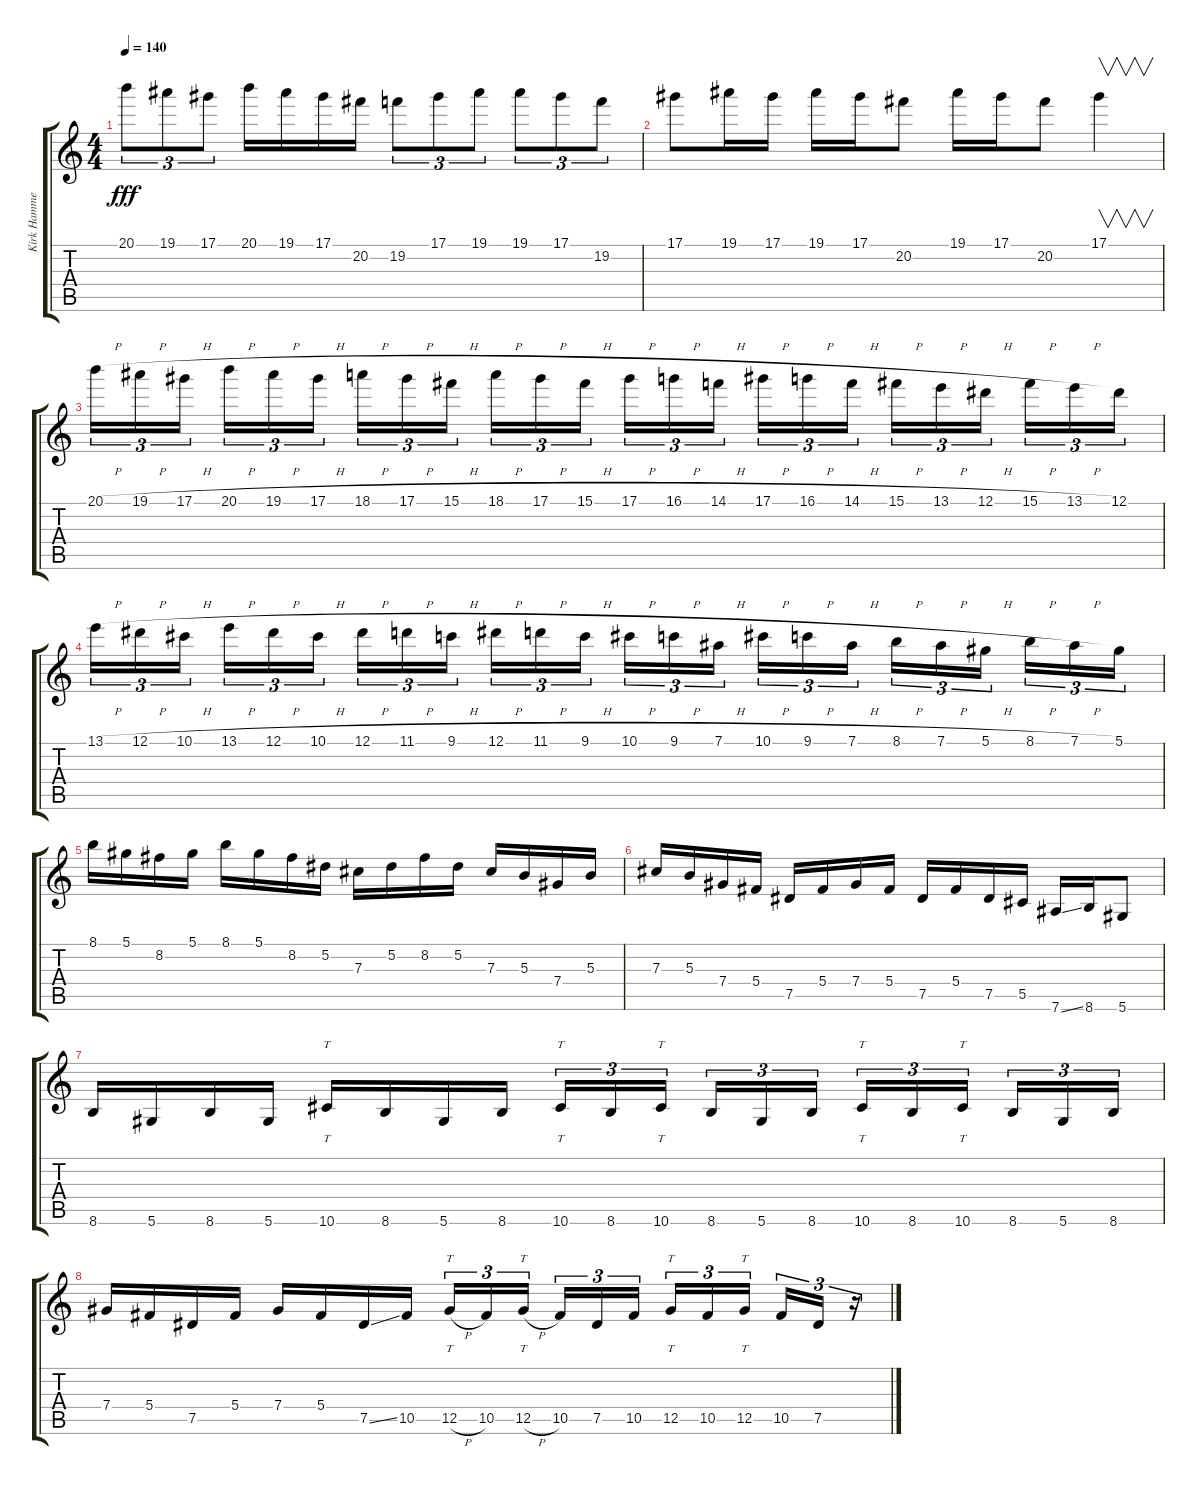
\track ("Kirk Hammett (Distortion Guitar)" "Kirk Hamme") {instrument overdrivenguitar}
\staff {score tabs}
\tuning (Eb4 Bb3 Gb3 Db3 Ab2 Eb2) {hide}
\ts (4 4)
\tempo 140
\clef g2
\ks c
20.1.8{tu (3 2) dy fff} 19.1.8{tu (3 2)} 17.1.8{tu (3 2)} 20.1.16 19.1.16 17.1.16 20.2.16 19.2.8{tu (3 2)} 17.1.8{tu (3 2)} 19.1.8{tu (3 2)} 19.1.8{tu (3 2)} 17.1.8{tu (3 2)} 19.2.8{tu (3 2)} |
17.1.8 19.1.16 17.1.16 19.1.16 17.1.16 20.2.8 19.1.16 17.1.16 20.2.8 17.1.4{v} |
20.1{h}.16{tu (3 2)} 19.1{h}.16{tu (3 2)} 17.1{h}.16{tu (3 2)} 20.1{h}.16{tu (3 2)} 19.1{h}.16{tu (3 2)} 17.1{h}.16{tu (3 2)} 18.1{h}.16{tu (3 2)} 17.1{h}.16{tu (3 2)} 15.1{h}.16{tu (3 2)} 18.1{h}.16{tu (3 2)} 17.1{h}.16{tu (3 2)} 15.1{h}.16{tu (3 2)} 17.1{h}.16{tu (3 2)} 16.1{h}.16{tu (3 2)} 14.1{h}.16{tu (3 2)} 17.1{h}.16{tu (3 2)} 16.1{h}.16{tu (3 2)} 14.1{h}.16{tu (3 2)} 15.1{h}.16{tu (3 2)} 13.1{h}.16{tu (3 2)} 12.1{h}.16{tu (3 2)} 15.1{h}.16{tu (3 2)} 13.1{h}.16{tu (3 2)} 12.1.16{tu (3 2)} |
13.1{h}.16{tu (3 2)} 12.1{h}.16{tu (3 2)} 10.1{h}.16{tu (3 2)} 13.1{h}.16{tu (3 2)} 12.1{h}.16{tu (3 2)} 10.1{h}.16{tu (3 2)} 12.1{h}.16{tu (3 2)} 11.1{h}.16{tu (3 2)} 9.1{h}.16{tu (3 2)} 12.1{h}.16{tu (3 2)} 11.1{h}.16{tu (3 2)} 9.1{h}.16{tu (3 2)} 10.1{h}.16{tu (3 2)} 9.1{h}.16{tu (3 2)} 7.1{h}.16{tu (3 2)} 10.1{h}.16{tu (3 2)} 9.1{h}.16{tu (3 2)} 7.1{h}.16{tu (3 2)} 8.1{h}.16{tu (3 2)} 7.1{h}.16{tu (3 2)} 5.1{h}.16{tu (3 2)} 8.1{h}.16{tu (3 2)} 7.1{h}.16{tu (3 2)} 5.1.16{tu (3 2)} |
8.1.16 5.1.16 8.2.16 5.1.16 8.1.16 5.1.16 8.2.16 5.2.16 7.3.16 5.2.16 8.2.16 5.2.16 7.3.16 5.3.16 7.4.16 5.3.16 |
7.3.16 5.3.16 7.4.16 5.4.16 7.5.16 5.4.16 7.4.16 5.4.16 7.5.16 5.4.16 7.5.16 5.5.16 7.6{ss}.16 8.6.16 5.6.8 |
8.6.16 5.6.16 8.6.16 5.6.16 10.6.16{tt} 8.6.16 5.6.16 8.6.16 10.6.16{tt tu (3 2)} 8.6.16{tu (3 2)} 10.6.16{tt tu (3 2)} 8.6.16{tu (3 2)} 5.6.16{tu (3 2)} 8.6.16{tu (3 2)} 10.6.16{tt tu (3 2)} 8.6.16{tu (3 2)} 10.6.16{tt tu (3 2)} 8.6.16{tu (3 2)} 5.6.16{tu (3 2)} 8.6.16{tu (3 2)} |
7.4.16 5.4.16 7.5.16 5.4.16 7.4.16 5.4.16 7.5{ss}.16 10.5.16 12.5{h}.16{tt tu (3 2)} 10.5.16{tu (3 2)} 12.5{h}.16{tt tu (3 2)} 10.5.16{tu (3 2)} 7.5.16{tu (3 2)} 10.5.16{tu (3 2)} 12.5.16{tt tu (3 2)} 10.5.16{tu (3 2)} 12.5.16{tt tu (3 2)} 10.5.16{tu (3 2)} 7.5.16{tu (3 2)} r.16{tu (3 2)}
